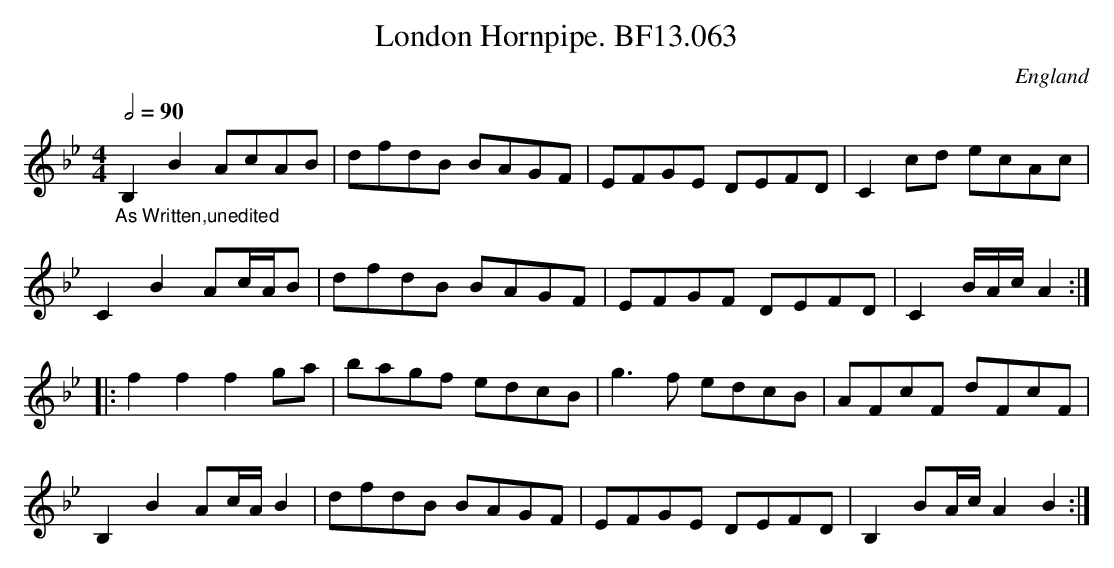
X:1
T:London Hornpipe. BF13.063
M:4/4
L:1/8
Q:1/2=90
O:England
K:Bb major
"_As Written,unedited"B,2B2AcAB|dfdB BAGF|EFGE DEFD|C2cd ecAc|!
C2B2Ac/A/B|dfdB BAGF|EFGF DEFD|C2B/A/c/A2:|!
|:f2f2f2ga|bagf edcB|g3f edcB|AFcF dFcF|!
B,2B2Ac/A/B2|dfdB BAGF|EFGE DEFD|B,2BA/c/A2B2:|
